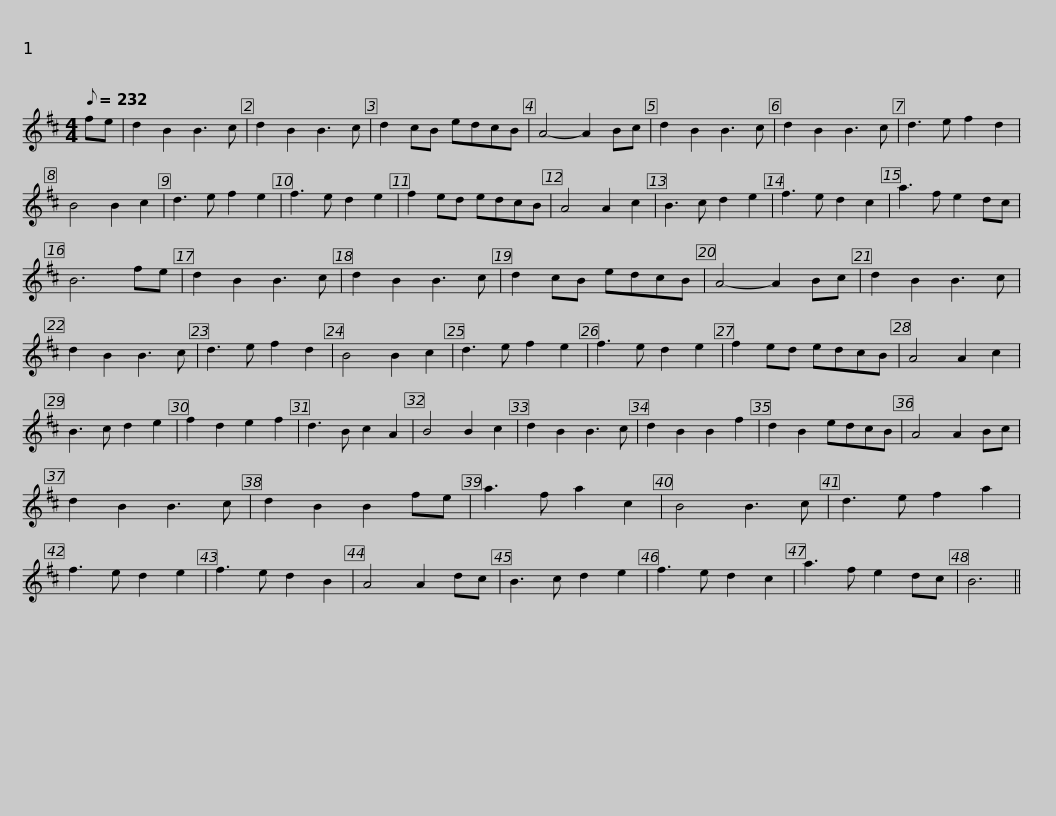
X:1
L:1/8
Q:1/8=232
M:4/4
I:linebreak $
K:Bmin
V:1 treble
V:1
 fe | d2 B2 B3 c | d2 B2 B3 c | d2 cB edcB | A4- A2 Bc | %5
 d2 B2 B3 c | d2 B2 B3 c | d3 e f2 d2 | B4 B2 c2 |$ d3 e f2 e2 | %10
 f3 e d2 e2 | f2 ed edcB | A4 A2 c2 | B3 c d2 e2 | f3 e d2 c2 | %15
 a3 f e2 dc | B6 fe | d2 B2 B3 c |$ d2 B2 B3 c | d2 cB edcB | %20
 A4- A2 Bc | d2 B2 B3 c | d2 B2 B3 c | d3 e f2 d2 | B4 B2 c2 | %25
 d3 e f2 e2 | f3 e d2 e2 |$ f2 ed edcB | A4 A2 c2 | B3 c d2 e2 | %30
 f2 d2 e2 f2 | d3 B c2 A2 | B4 B2 c2 | d2 B2 B3 c | d2 B2 B2 f2 | %35
 d2 B2 edcB |$ A4 A2 Bc | d2 B2 B3 c | d2 B2 B2 fe | a3 f a2 c2 | %40
 B4 B3 c | d3 e f2 a2 | f3 e d2 e2 | f3 e d2 B2 | A4 A2 dc |$ %45
 B3 c d2 e2 | f3 e d2 c2 | a3 f e2 dc | B6 || %49
